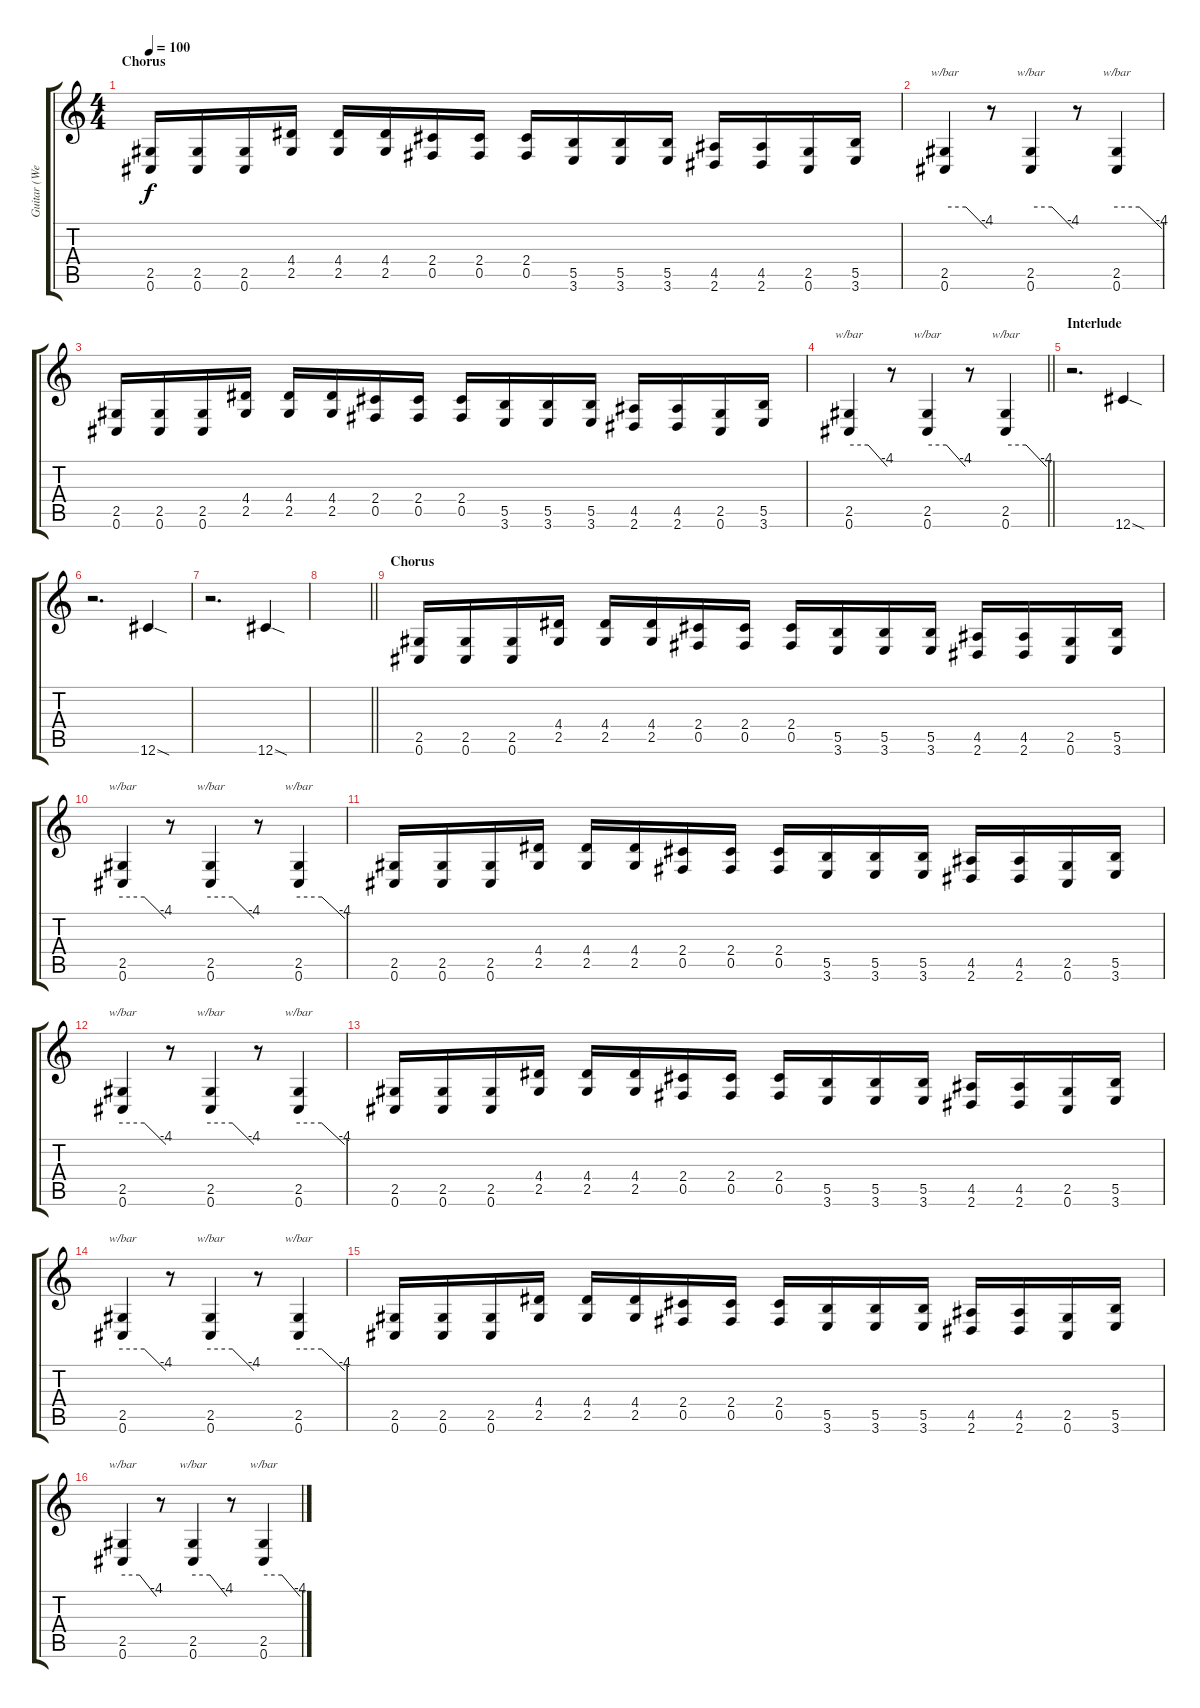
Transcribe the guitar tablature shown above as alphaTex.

\track ("Guitar (Wes Borland)" "Guitar (We") {instrument distortionguitar}
\staff {score tabs}
\tuning (Db4 Ab3 E3 B2 Gb2 Db2) {hide}
\ts (4 4)
\section ("" "Chorus")
\tempo 100
\clef g2
\ks c
(2.5 0.6).16{dy f} (2.5 0.6).16 (2.5 0.6).16 (4.4 2.5).16 (4.4 2.5).16 (4.4 2.5).16 (2.4 0.5).16 (2.4 0.5).16 (2.4 0.5).16 (5.5 3.6).16 (5.5 3.6).16 (5.5 3.6).16 (4.5 2.6).16 (4.5 2.6).16 (2.5 0.6).16 (5.5 3.6).16 |
(2.5 0.6).4{tbe (custom default 0 0 30 0 60 -16)} r.8 (2.5 0.6).4{tbe (custom default 0 0 30 0 60 -16)} r.8 (2.5 0.6).4{tbe (custom default 0 0 30 0 60 -16)} |
(2.5 0.6).16 (2.5 0.6).16 (2.5 0.6).16 (4.4 2.5).16 (4.4 2.5).16 (4.4 2.5).16 (2.4 0.5).16 (2.4 0.5).16 (2.4 0.5).16 (5.5 3.6).16 (5.5 3.6).16 (5.5 3.6).16 (4.5 2.6).16 (4.5 2.6).16 (2.5 0.6).16 (5.5 3.6).16 |
\barLineRight lightlight
(2.5 0.6).4{tbe (custom default 0 0 30 0 60 -16)} r.8 (2.5 0.6).4{tbe (custom default 0 0 30 0 60 -16)} r.8 (2.5 0.6).4{tbe (custom default 0 0 30 0 60 -16)} |
\section ("" "Interlude")
r.2{d} 12.6{sod}.4 |
r.2{d} 12.6{sod}.4 |
r.2{d} 12.6{sod}.4 |
\barLineRight lightlight
|
\section ("" "Chorus")
(2.5 0.6).16 (2.5 0.6).16 (2.5 0.6).16 (4.4 2.5).16 (4.4 2.5).16 (4.4 2.5).16 (2.4 0.5).16 (2.4 0.5).16 (2.4 0.5).16 (5.5 3.6).16 (5.5 3.6).16 (5.5 3.6).16 (4.5 2.6).16 (4.5 2.6).16 (2.5 0.6).16 (5.5 3.6).16 |
(2.5 0.6).4{tbe (custom default 0 0 30 0 60 -16)} r.8 (2.5 0.6).4{tbe (custom default 0 0 30 0 60 -16)} r.8 (2.5 0.6).4{tbe (custom default 0 0 30 0 60 -16)} |
(2.5 0.6).16 (2.5 0.6).16 (2.5 0.6).16 (4.4 2.5).16 (4.4 2.5).16 (4.4 2.5).16 (2.4 0.5).16 (2.4 0.5).16 (2.4 0.5).16 (5.5 3.6).16 (5.5 3.6).16 (5.5 3.6).16 (4.5 2.6).16 (4.5 2.6).16 (2.5 0.6).16 (5.5 3.6).16 |
(2.5 0.6).4{tbe (custom default 0 0 30 0 60 -16)} r.8 (2.5 0.6).4{tbe (custom default 0 0 30 0 60 -16)} r.8 (2.5 0.6).4{tbe (custom default 0 0 30 0 60 -16)} |
(2.5 0.6).16 (2.5 0.6).16 (2.5 0.6).16 (4.4 2.5).16 (4.4 2.5).16 (4.4 2.5).16 (2.4 0.5).16 (2.4 0.5).16 (2.4 0.5).16 (5.5 3.6).16 (5.5 3.6).16 (5.5 3.6).16 (4.5 2.6).16 (4.5 2.6).16 (2.5 0.6).16 (5.5 3.6).16 |
(2.5 0.6).4{tbe (custom default 0 0 30 0 60 -16)} r.8 (2.5 0.6).4{tbe (custom default 0 0 30 0 60 -16)} r.8 (2.5 0.6).4{tbe (custom default 0 0 30 0 60 -16)} |
(2.5 0.6).16 (2.5 0.6).16 (2.5 0.6).16 (4.4 2.5).16 (4.4 2.5).16 (4.4 2.5).16 (2.4 0.5).16 (2.4 0.5).16 (2.4 0.5).16 (5.5 3.6).16 (5.5 3.6).16 (5.5 3.6).16 (4.5 2.6).16 (4.5 2.6).16 (2.5 0.6).16 (5.5 3.6).16 |
(2.5 0.6).4{tbe (custom default 0 0 30 0 60 -16)} r.8 (2.5 0.6).4{tbe (custom default 0 0 30 0 60 -16)} r.8 (2.5 0.6).4{tbe (custom default 0 0 30 0 60 -16)}
